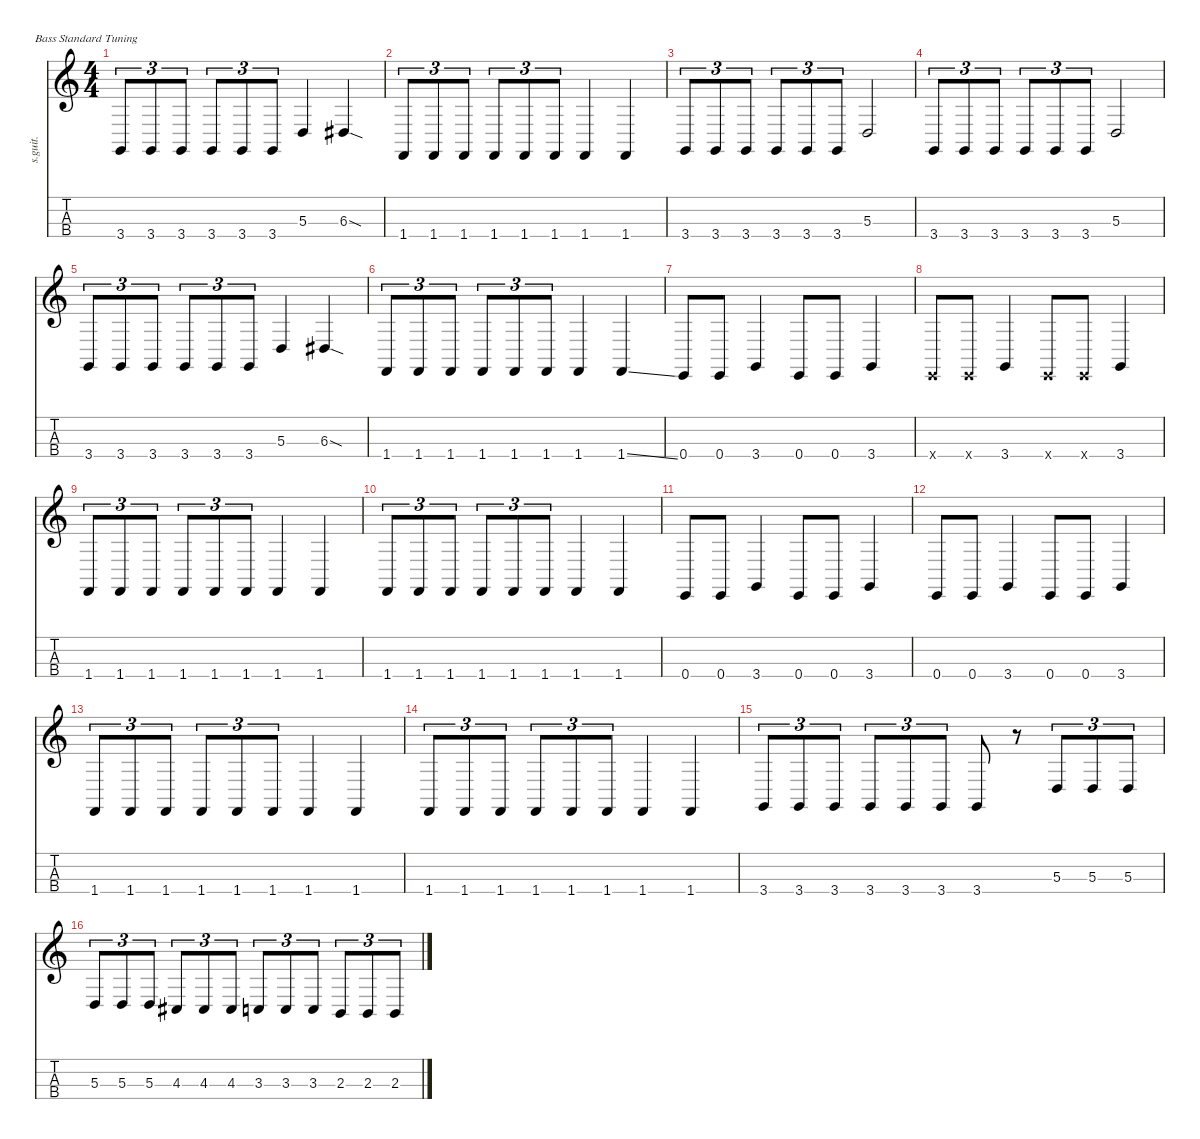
\defaultSystemsLayout 4
\hideDynamics
\bracketExtendMode nobrackets
\track ("Jason Newsted - Bass" "s.guit.") {instrument electricbasspick}
\staff {score tabs}
\tuning (G2 D2 A1 E1)
\ts (4 4)
\tempo (220 hide)
\clef g2
\ks c
3.4.8{tu (3 2) lyrics (0 "") lyrics (1 "") lyrics (2 "") lyrics (3 "") lyrics (4 "") dy ff} 3.4.8{tu (3 2) lyrics (0 "") lyrics (1 "") lyrics (2 "") lyrics (3 "") lyrics (4 "")} 3.4.8{tu (3 2) lyrics (0 "") lyrics (1 "") lyrics (2 "") lyrics (3 "") lyrics (4 "")} 3.4.8{tu (3 2) lyrics (0 "") lyrics (1 "") lyrics (2 "") lyrics (3 "") lyrics (4 "")} 3.4.8{tu (3 2) lyrics (0 "") lyrics (1 "") lyrics (2 "") lyrics (3 "") lyrics (4 "")} 3.4.8{tu (3 2) lyrics (0 "") lyrics (1 "") lyrics (2 "") lyrics (3 "") lyrics (4 "")} 5.3.4{lyrics (0 "") lyrics (1 "") lyrics (2 "") lyrics (3 "") lyrics (4 "")} 6.3{sod acc #}.4{lyrics (0 "") lyrics (1 "") lyrics (2 "") lyrics (3 "") lyrics (4 "")} |
1.4.8{tu (3 2) lyrics (0 "") lyrics (1 "") lyrics (2 "") lyrics (3 "") lyrics (4 "")} 1.4.8{tu (3 2) lyrics (0 "") lyrics (1 "") lyrics (2 "") lyrics (3 "") lyrics (4 "")} 1.4.8{tu (3 2) lyrics (0 "") lyrics (1 "") lyrics (2 "") lyrics (3 "") lyrics (4 "")} 1.4.8{tu (3 2) lyrics (0 "") lyrics (1 "") lyrics (2 "") lyrics (3 "") lyrics (4 "")} 1.4.8{tu (3 2) lyrics (0 "") lyrics (1 "") lyrics (2 "") lyrics (3 "") lyrics (4 "")} 1.4.8{tu (3 2) lyrics (0 "") lyrics (1 "") lyrics (2 "") lyrics (3 "") lyrics (4 "")} 1.4.4{lyrics (0 "") lyrics (1 "") lyrics (2 "") lyrics (3 "") lyrics (4 "")} 1.4.4{lyrics (0 "") lyrics (1 "") lyrics (2 "") lyrics (3 "") lyrics (4 "")} |
3.4.8{tu (3 2) lyrics (0 "") lyrics (1 "") lyrics (2 "") lyrics (3 "") lyrics (4 "")} 3.4.8{tu (3 2) lyrics (0 "") lyrics (1 "") lyrics (2 "") lyrics (3 "") lyrics (4 "")} 3.4.8{tu (3 2) lyrics (0 "") lyrics (1 "") lyrics (2 "") lyrics (3 "") lyrics (4 "")} 3.4.8{tu (3 2) lyrics (0 "") lyrics (1 "") lyrics (2 "") lyrics (3 "") lyrics (4 "")} 3.4.8{tu (3 2) lyrics (0 "") lyrics (1 "") lyrics (2 "") lyrics (3 "") lyrics (4 "")} 3.4.8{tu (3 2) lyrics (0 "") lyrics (1 "") lyrics (2 "") lyrics (3 "") lyrics (4 "")} 5.3.2{lyrics (0 "") lyrics (1 "") lyrics (2 "") lyrics (3 "") lyrics (4 "")} |
3.4.8{tu (3 2) lyrics (0 "") lyrics (1 "") lyrics (2 "") lyrics (3 "") lyrics (4 "")} 3.4.8{tu (3 2) lyrics (0 "") lyrics (1 "") lyrics (2 "") lyrics (3 "") lyrics (4 "")} 3.4.8{tu (3 2) lyrics (0 "") lyrics (1 "") lyrics (2 "") lyrics (3 "") lyrics (4 "")} 3.4.8{tu (3 2) lyrics (0 "") lyrics (1 "") lyrics (2 "") lyrics (3 "") lyrics (4 "")} 3.4.8{tu (3 2) lyrics (0 "") lyrics (1 "") lyrics (2 "") lyrics (3 "") lyrics (4 "")} 3.4.8{tu (3 2) lyrics (0 "") lyrics (1 "") lyrics (2 "") lyrics (3 "") lyrics (4 "")} 5.3.2{lyrics (0 "") lyrics (1 "") lyrics (2 "") lyrics (3 "") lyrics (4 "")} |
3.4.8{tu (3 2) lyrics (0 "") lyrics (1 "") lyrics (2 "") lyrics (3 "") lyrics (4 "")} 3.4.8{tu (3 2) lyrics (0 "") lyrics (1 "") lyrics (2 "") lyrics (3 "") lyrics (4 "")} 3.4.8{tu (3 2) lyrics (0 "") lyrics (1 "") lyrics (2 "") lyrics (3 "") lyrics (4 "")} 3.4.8{tu (3 2) lyrics (0 "") lyrics (1 "") lyrics (2 "") lyrics (3 "") lyrics (4 "")} 3.4.8{tu (3 2) lyrics (0 "") lyrics (1 "") lyrics (2 "") lyrics (3 "") lyrics (4 "")} 3.4.8{tu (3 2) lyrics (0 "") lyrics (1 "") lyrics (2 "") lyrics (3 "") lyrics (4 "")} 5.3.4{lyrics (0 "") lyrics (1 "") lyrics (2 "") lyrics (3 "") lyrics (4 "")} 6.3{sod acc #}.4{lyrics (0 "") lyrics (1 "") lyrics (2 "") lyrics (3 "") lyrics (4 "")} |
1.4.8{tu (3 2) lyrics (0 "") lyrics (1 "") lyrics (2 "") lyrics (3 "") lyrics (4 "")} 1.4.8{tu (3 2) lyrics (0 "") lyrics (1 "") lyrics (2 "") lyrics (3 "") lyrics (4 "")} 1.4.8{tu (3 2) lyrics (0 "") lyrics (1 "") lyrics (2 "") lyrics (3 "") lyrics (4 "")} 1.4.8{tu (3 2) lyrics (0 "") lyrics (1 "") lyrics (2 "") lyrics (3 "") lyrics (4 "")} 1.4.8{tu (3 2) lyrics (0 "") lyrics (1 "") lyrics (2 "") lyrics (3 "") lyrics (4 "")} 1.4.8{tu (3 2) lyrics (0 "") lyrics (1 "") lyrics (2 "") lyrics (3 "") lyrics (4 "")} 1.4.4{lyrics (0 "") lyrics (1 "") lyrics (2 "") lyrics (3 "") lyrics (4 "")} 1.4{ss}.4{lyrics (0 "") lyrics (1 "") lyrics (2 "") lyrics (3 "") lyrics (4 "")} |
0.4.8{lyrics (0 "") lyrics (1 "") lyrics (2 "") lyrics (3 "") lyrics (4 "")} 0.4.8{lyrics (0 "") lyrics (1 "") lyrics (2 "") lyrics (3 "") lyrics (4 "")} 3.4.4{lyrics (0 "") lyrics (1 "") lyrics (2 "") lyrics (3 "") lyrics (4 "")} 0.4.8{lyrics (0 "") lyrics (1 "") lyrics (2 "") lyrics (3 "") lyrics (4 "")} 0.4.8{lyrics (0 "") lyrics (1 "") lyrics (2 "") lyrics (3 "") lyrics (4 "")} 3.4.4{lyrics (0 "") lyrics (1 "") lyrics (2 "") lyrics (3 "") lyrics (4 "")} |
0.4{x}.8{lyrics (0 "") lyrics (1 "") lyrics (2 "") lyrics (3 "") lyrics (4 "")} 0.4{x}.8{lyrics (0 "") lyrics (1 "") lyrics (2 "") lyrics (3 "") lyrics (4 "")} 3.4.4{lyrics (0 "") lyrics (1 "") lyrics (2 "") lyrics (3 "") lyrics (4 "")} 0.4{x}.8{lyrics (0 "") lyrics (1 "") lyrics (2 "") lyrics (3 "") lyrics (4 "")} 0.4{x}.8{lyrics (0 "") lyrics (1 "") lyrics (2 "") lyrics (3 "") lyrics (4 "")} 3.4.4{lyrics (0 "") lyrics (1 "") lyrics (2 "") lyrics (3 "") lyrics (4 "")} |
1.4.8{tu (3 2) lyrics (0 "") lyrics (1 "") lyrics (2 "") lyrics (3 "") lyrics (4 "")} 1.4.8{tu (3 2) lyrics (0 "") lyrics (1 "") lyrics (2 "") lyrics (3 "") lyrics (4 "")} 1.4.8{tu (3 2) lyrics (0 "") lyrics (1 "") lyrics (2 "") lyrics (3 "") lyrics (4 "")} 1.4.8{tu (3 2) lyrics (0 "") lyrics (1 "") lyrics (2 "") lyrics (3 "") lyrics (4 "")} 1.4.8{tu (3 2) lyrics (0 "") lyrics (1 "") lyrics (2 "") lyrics (3 "") lyrics (4 "")} 1.4.8{tu (3 2) lyrics (0 "") lyrics (1 "") lyrics (2 "") lyrics (3 "") lyrics (4 "")} 1.4.4{lyrics (0 "") lyrics (1 "") lyrics (2 "") lyrics (3 "") lyrics (4 "")} 1.4.4{lyrics (0 "") lyrics (1 "") lyrics (2 "") lyrics (3 "") lyrics (4 "")} |
1.4.8{tu (3 2) lyrics (0 "") lyrics (1 "") lyrics (2 "") lyrics (3 "") lyrics (4 "")} 1.4.8{tu (3 2) lyrics (0 "") lyrics (1 "") lyrics (2 "") lyrics (3 "") lyrics (4 "")} 1.4.8{tu (3 2) lyrics (0 "") lyrics (1 "") lyrics (2 "") lyrics (3 "") lyrics (4 "")} 1.4.8{tu (3 2) lyrics (0 "") lyrics (1 "") lyrics (2 "") lyrics (3 "") lyrics (4 "")} 1.4.8{tu (3 2) lyrics (0 "") lyrics (1 "") lyrics (2 "") lyrics (3 "") lyrics (4 "")} 1.4.8{tu (3 2) lyrics (0 "") lyrics (1 "") lyrics (2 "") lyrics (3 "") lyrics (4 "")} 1.4.4{lyrics (0 "") lyrics (1 "") lyrics (2 "") lyrics (3 "") lyrics (4 "")} 1.4.4{lyrics (0 "") lyrics (1 "") lyrics (2 "") lyrics (3 "") lyrics (4 "")} |
0.4.8{lyrics (0 "") lyrics (1 "") lyrics (2 "") lyrics (3 "") lyrics (4 "")} 0.4.8{lyrics (0 "") lyrics (1 "") lyrics (2 "") lyrics (3 "") lyrics (4 "")} 3.4.4{lyrics (0 "") lyrics (1 "") lyrics (2 "") lyrics (3 "") lyrics (4 "")} 0.4.8{lyrics (0 "") lyrics (1 "") lyrics (2 "") lyrics (3 "") lyrics (4 "")} 0.4.8{lyrics (0 "") lyrics (1 "") lyrics (2 "") lyrics (3 "") lyrics (4 "")} 3.4.4{lyrics (0 "") lyrics (1 "") lyrics (2 "") lyrics (3 "") lyrics (4 "")} |
0.4.8{lyrics (0 "") lyrics (1 "") lyrics (2 "") lyrics (3 "") lyrics (4 "")} 0.4.8{lyrics (0 "") lyrics (1 "") lyrics (2 "") lyrics (3 "") lyrics (4 "")} 3.4.4{lyrics (0 "") lyrics (1 "") lyrics (2 "") lyrics (3 "") lyrics (4 "")} 0.4.8{lyrics (0 "") lyrics (1 "") lyrics (2 "") lyrics (3 "") lyrics (4 "")} 0.4.8{lyrics (0 "") lyrics (1 "") lyrics (2 "") lyrics (3 "") lyrics (4 "")} 3.4.4{lyrics (0 "") lyrics (1 "") lyrics (2 "") lyrics (3 "") lyrics (4 "")} |
1.4.8{tu (3 2) lyrics (0 "") lyrics (1 "") lyrics (2 "") lyrics (3 "") lyrics (4 "")} 1.4.8{tu (3 2) lyrics (0 "") lyrics (1 "") lyrics (2 "") lyrics (3 "") lyrics (4 "")} 1.4.8{tu (3 2) lyrics (0 "") lyrics (1 "") lyrics (2 "") lyrics (3 "") lyrics (4 "")} 1.4.8{tu (3 2) lyrics (0 "") lyrics (1 "") lyrics (2 "") lyrics (3 "") lyrics (4 "")} 1.4.8{tu (3 2) lyrics (0 "") lyrics (1 "") lyrics (2 "") lyrics (3 "") lyrics (4 "")} 1.4.8{tu (3 2) lyrics (0 "") lyrics (1 "") lyrics (2 "") lyrics (3 "") lyrics (4 "")} 1.4.4{lyrics (0 "") lyrics (1 "") lyrics (2 "") lyrics (3 "") lyrics (4 "")} 1.4.4{lyrics (0 "") lyrics (1 "") lyrics (2 "") lyrics (3 "") lyrics (4 "")} |
1.4.8{tu (3 2) lyrics (0 "") lyrics (1 "") lyrics (2 "") lyrics (3 "") lyrics (4 "")} 1.4.8{tu (3 2) lyrics (0 "") lyrics (1 "") lyrics (2 "") lyrics (3 "") lyrics (4 "")} 1.4.8{tu (3 2) lyrics (0 "") lyrics (1 "") lyrics (2 "") lyrics (3 "") lyrics (4 "")} 1.4.8{tu (3 2) lyrics (0 "") lyrics (1 "") lyrics (2 "") lyrics (3 "") lyrics (4 "")} 1.4.8{tu (3 2) lyrics (0 "") lyrics (1 "") lyrics (2 "") lyrics (3 "") lyrics (4 "")} 1.4.8{tu (3 2) lyrics (0 "") lyrics (1 "") lyrics (2 "") lyrics (3 "") lyrics (4 "")} 1.4.4{lyrics (0 "") lyrics (1 "") lyrics (2 "") lyrics (3 "") lyrics (4 "")} 1.4.4{lyrics (0 "") lyrics (1 "") lyrics (2 "") lyrics (3 "") lyrics (4 "")} |
3.4.8{tu (3 2) lyrics (0 "") lyrics (1 "") lyrics (2 "") lyrics (3 "") lyrics (4 "")} 3.4.8{tu (3 2) lyrics (0 "") lyrics (1 "") lyrics (2 "") lyrics (3 "") lyrics (4 "")} 3.4.8{tu (3 2) lyrics (0 "") lyrics (1 "") lyrics (2 "") lyrics (3 "") lyrics (4 "")} 3.4.8{tu (3 2) lyrics (0 "") lyrics (1 "") lyrics (2 "") lyrics (3 "") lyrics (4 "")} 3.4.8{tu (3 2) lyrics (0 "") lyrics (1 "") lyrics (2 "") lyrics (3 "") lyrics (4 "")} 3.4.8{tu (3 2) lyrics (0 "") lyrics (1 "") lyrics (2 "") lyrics (3 "") lyrics (4 "")} 3.4.8{lyrics (0 "") lyrics (1 "") lyrics (2 "") lyrics (3 "") lyrics (4 "")} r.8 5.3.8{tu (3 2) lyrics (0 "") lyrics (1 "") lyrics (2 "") lyrics (3 "") lyrics (4 "")} 5.3.8{tu (3 2) lyrics (0 "") lyrics (1 "") lyrics (2 "") lyrics (3 "") lyrics (4 "")} 5.3.8{tu (3 2) lyrics (0 "") lyrics (1 "") lyrics (2 "") lyrics (3 "") lyrics (4 "")} |
5.3.8{tu (3 2) lyrics (0 "") lyrics (1 "") lyrics (2 "") lyrics (3 "") lyrics (4 "")} 5.3.8{tu (3 2) lyrics (0 "") lyrics (1 "") lyrics (2 "") lyrics (3 "") lyrics (4 "")} 5.3.8{tu (3 2) lyrics (0 "") lyrics (1 "") lyrics (2 "") lyrics (3 "") lyrics (4 "")} 4.3{acc #}.8{tu (3 2) lyrics (0 "") lyrics (1 "") lyrics (2 "") lyrics (3 "") lyrics (4 "")} 4.3{acc #}.8{tu (3 2) lyrics (0 "") lyrics (1 "") lyrics (2 "") lyrics (3 "") lyrics (4 "")} 4.3{acc #}.8{tu (3 2) lyrics (0 "") lyrics (1 "") lyrics (2 "") lyrics (3 "") lyrics (4 "")} 3.3.8{tu (3 2) lyrics (0 "") lyrics (1 "") lyrics (2 "") lyrics (3 "") lyrics (4 "")} 3.3.8{tu (3 2) lyrics (0 "") lyrics (1 "") lyrics (2 "") lyrics (3 "") lyrics (4 "")} 3.3.8{tu (3 2) lyrics (0 "") lyrics (1 "") lyrics (2 "") lyrics (3 "") lyrics (4 "")} 2.3.8{tu (3 2) lyrics (0 "") lyrics (1 "") lyrics (2 "") lyrics (3 "") lyrics (4 "")} 2.3.8{tu (3 2) lyrics (0 "") lyrics (1 "") lyrics (2 "") lyrics (3 "") lyrics (4 "")} 2.3.8{tu (3 2) lyrics (0 "") lyrics (1 "") lyrics (2 "") lyrics (3 "") lyrics (4 "")}
